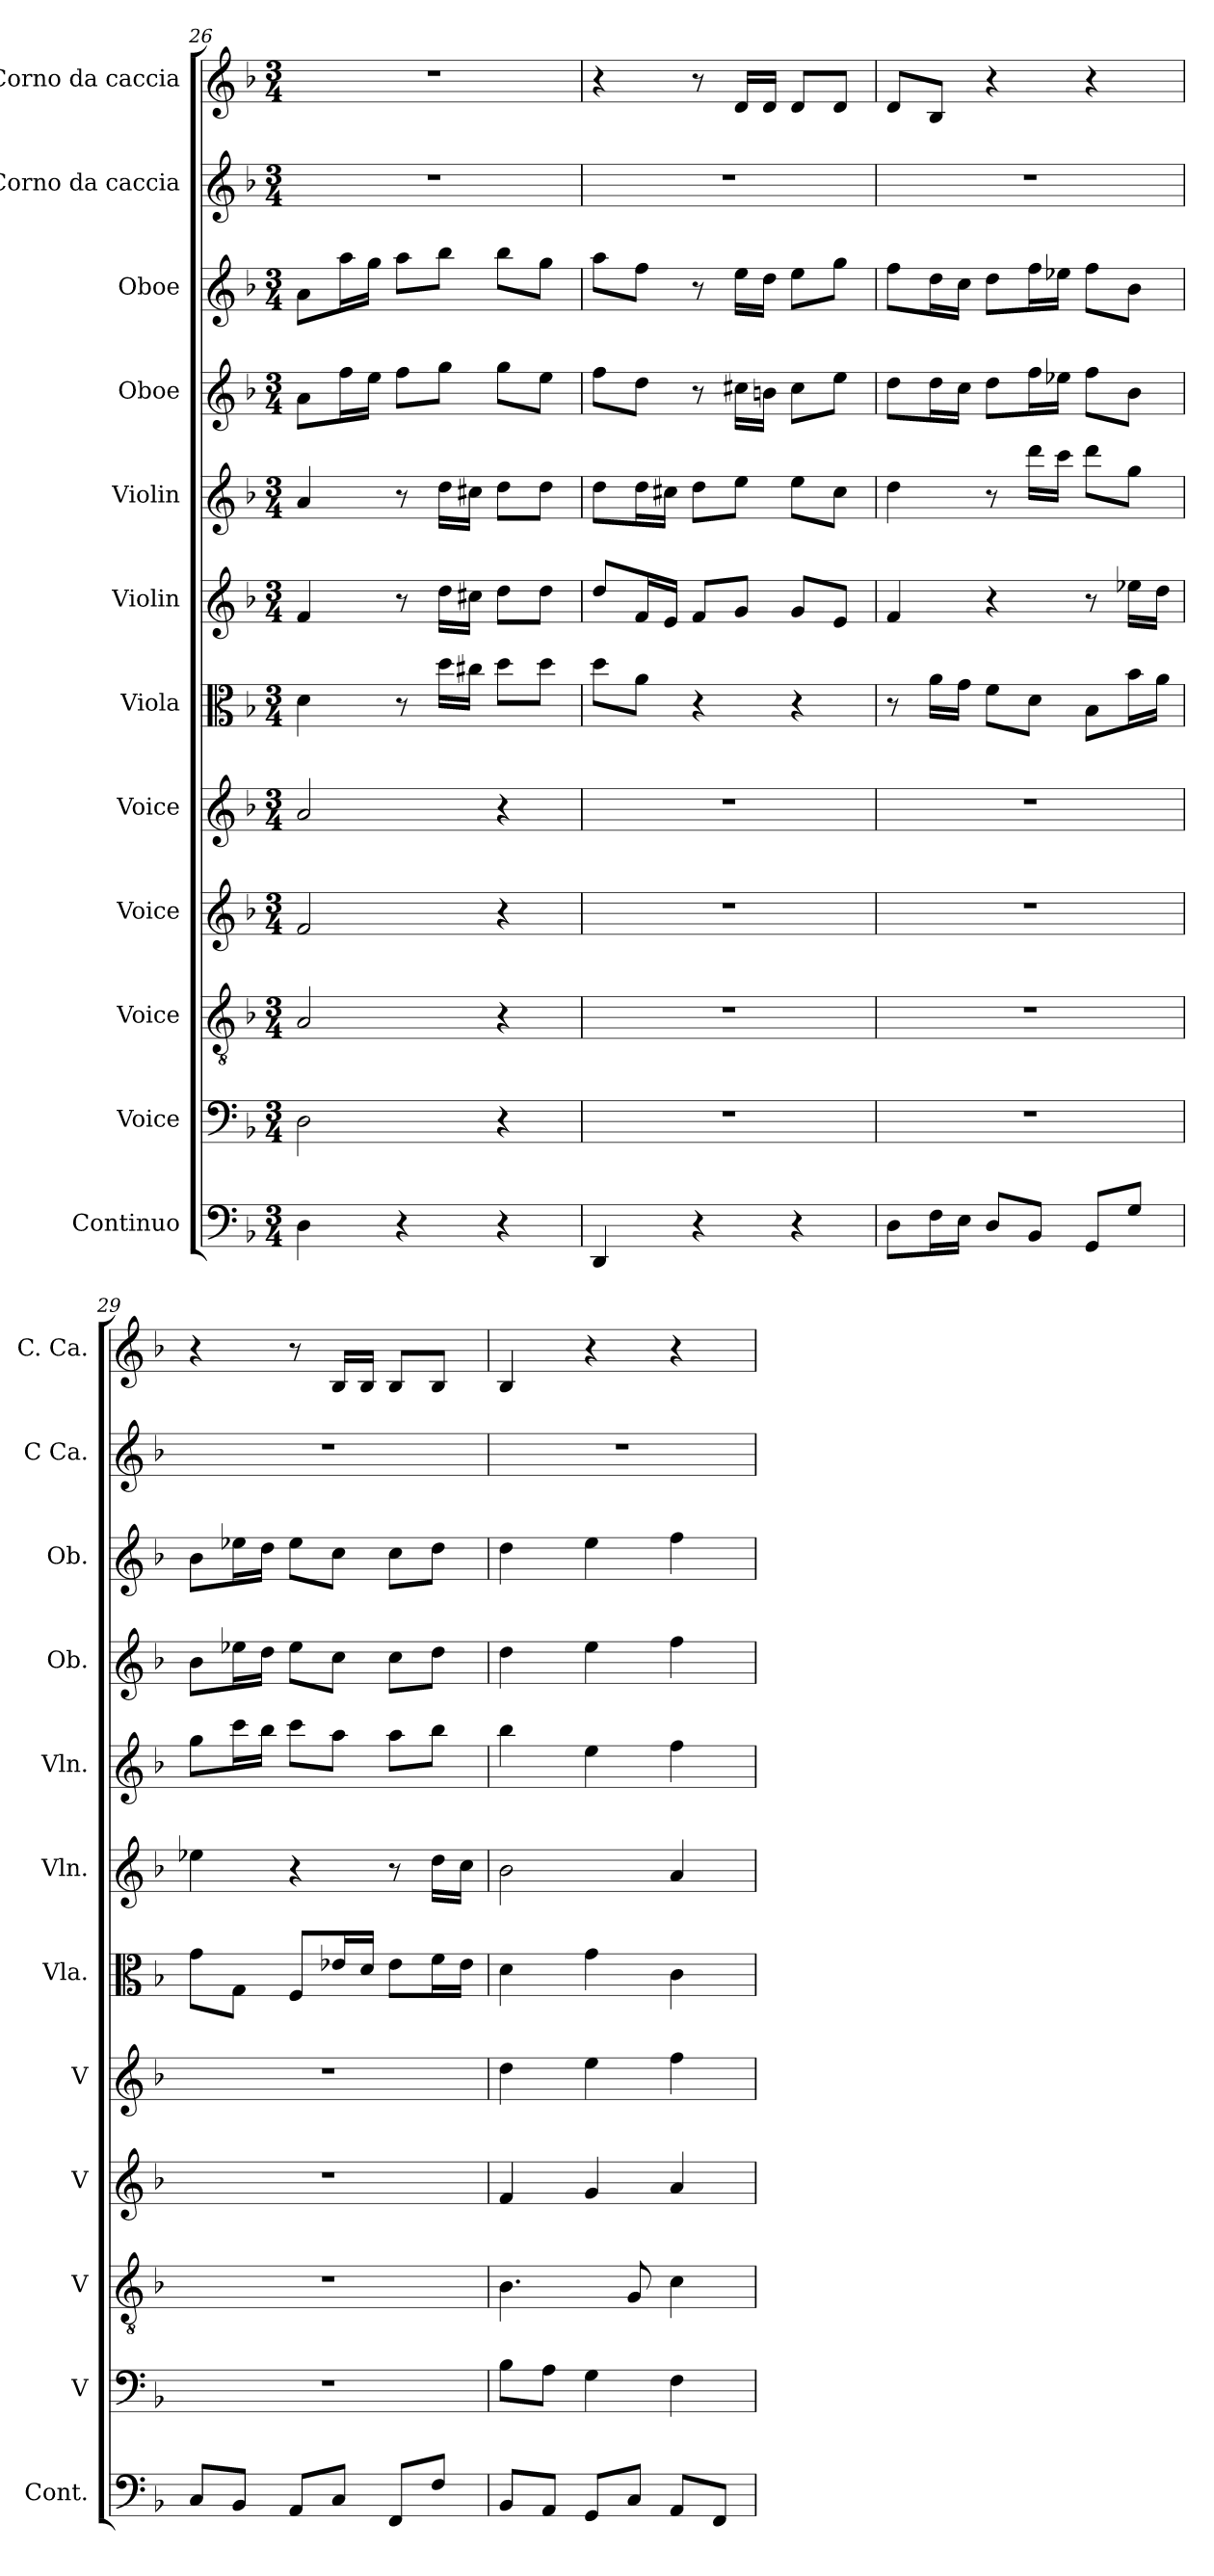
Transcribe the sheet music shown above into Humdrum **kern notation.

**kern	**kern	**kern	**kern	**kern	**kern	**kern	**kern	**kern	**kern	**kern	**kern
*part12	*part11	*part10	*part9	*part8	*part7	*part6	*part5	*part4	*part3	*part2	*part1
*staff12	*staff11	*staff10	*staff9	*staff8	*staff7	*staff6	*staff5	*staff4	*staff3	*staff2	*staff1
*I"Continuo	*I"Voice	*I"Voice	*I"Voice	*I"Voice	*I"Viola	*I"Violin	*I"Violin	*I"Oboe	*I"Oboe	*I"Corno da caccia	*I"Corno da caccia
*I'Cont.	*I'V	*I'V	*I'V	*I'V	*I'Vla.	*I'Vln.	*I'Vln.	*I'Ob.	*I'Ob.	*I'C Ca.	*I'C. Ca.
*clefF4	*clefF4	*clefGv2	*clefG2	*clefG2	*clefC3	*clefG2	*clefG2	*clefG2	*clefG2	*clefG2	*clefG2
*ITrd7c12	*	*	*	*	*	*	*	*	*	*ITrd3c5	*ITrd3c5
*k[b-]	*k[b-]	*k[b-]	*k[b-]	*k[b-]	*k[b-]	*k[b-]	*k[b-]	*k[b-]	*k[b-]	*k[]	*k[]
*M3/4	*M3/4	*M3/4	*M3/4	*M3/4	*M3/4	*M3/4	*M3/4	*M3/4	*M3/4	*M3/4	*M3/4
=26	=26	=26	=26	=26	=26	=26	=26	=26	=26	=26	=26
4DD\	2D\	2A/	2f/	2a/	4d\	4f/	4a/	8a\L	8a\L	2.r	2.r
.	.	.	.	.	.	.	.	16ff\L	16aa\L	.	.
.	.	.	.	.	.	.	.	16ee\JJ	16gg\JJ	.	.
4r	.	.	.	.	8r	8r	8r	8ff\L	8aa\L	.	.
.	.	.	.	.	16dd\LL	16dd\LL	16dd\LL	8gg\J	8bb-\J	.	.
.	.	.	.	.	16cc#X\JJ	16cc#X\JJ	16cc#X\JJ	.	.	.	.
4r	4r	4r	4r	4r	8dd\L	8dd\L	8dd\L	8gg\L	8bb-\L	.	.
.	.	.	.	.	8dd\J	8dd\J	8dd\J	8ee\J	8gg\J	.	.
=27	=27	=27	=27	=27	=27	=27	=27	=27	=27	=27	=27
4DDD/	2.r	2.r	2.r	2.r	8dd\L	8dd/L	8dd\L	8ff\L	8aa\L	2.r	4r
.	.	.	.	.	8a\J	16f/L	16dd\L	8dd\J	8ff\J	.	.
.	.	.	.	.	.	16e/JJ	16cc#X\JJ	.	.	.	.
4r	.	.	.	.	4r	8f/L	8dd\L	8r	8r	.	8r
.	.	.	.	.	.	8g/J	8ee\J	16cc#X\LL	16ee\LL	.	16A/LL
.	.	.	.	.	.	.	.	16bn\JJ	16dd\JJ	.	16A/JJ
4r	.	.	.	.	4r	8g/L	8ee\L	8cc#\L	8ee\L	.	8A/L
.	.	.	.	.	.	8e/J	8cc#\J	8ee\J	8gg\J	.	8A/J
!!LO:PB:g=z
=28	=28	=28	=28	=28	=28	=28	=28	=28	=28	=28	=28
8DD\L	2.r	2.r	2.r	2.r	8r	4f/	4dd\	8dd\L	8ff\L	2.r	8A/L
16FF\L	.	.	.	.	16a\LL	.	.	16dd\L	16dd\L	.	8F/J
16EE\JJ	.	.	.	.	16g\JJ	.	.	16cc\JJ	16cc\JJ	.	.
8DD/L	.	.	.	.	8f\L	4r	8r	8dd\L	8dd\L	.	4r
8BBB-/J	.	.	.	.	8d\J	.	16ddd\LL	16ff\L	16ff\L	.	.
.	.	.	.	.	.	.	16ccc\JJ	16ee-X\JJ	16ee-X\JJ	.	.
8GGG/L	.	.	.	.	8B-\L	8r	8ddd\L	8ff\L	8ff\L	.	4r
8GG/J	.	.	.	.	16b-\L	16ee-X\LL	8gg\J	8b-\J	8b-\J	.	.
.	.	.	.	.	16a\JJ	16dd\JJ	.	.	.	.	.
=29	=29	=29	=29	=29	=29	=29	=29	=29	=29	=29	=29
8CC/L	2.r	2.r	2.r	2.r	8g\L	4ee-X\	8gg\L	8b-\L	8b-\L	2.r	4r
8BBB-/J	.	.	.	.	8G\J	.	16ccc\L	16ee-X\L	16ee-X\L	.	.
.	.	.	.	.	.	.	16bb-\JJ	16dd\JJ	16dd\JJ	.	.
8AAA/L	.	.	.	.	8F/L	4r	8ccc\L	8ee-\L	8ee-\L	.	8r
8CC/J	.	.	.	.	16e-X/L	.	8aa\J	8cc\J	8cc\J	.	16F/LL
.	.	.	.	.	16d/JJ	.	.	.	.	.	16F/JJ
8FFF/L	.	.	.	.	8e-\L	8r	8aa\L	8cc\L	8cc\L	.	8F/L
8FF/J	.	.	.	.	16f\L	16dd\LL	8bb-\J	8dd\J	8dd\J	.	8F/J
.	.	.	.	.	16e-\JJ	16cc\JJ	.	.	.	.	.
=30	=30	=30	=30	=30	=30	=30	=30	=30	=30	=30	=30
8BBB-/L	8B-\L	4.B-\	4f/	4dd\	4d\	2b-\	4bb-\	4dd\	4dd\	2.r	4F/
8AAA/J	8A\J	.	.	.	.	.	.	.	.	.	.
8GGG/L	4G\	.	4g/	4ee\	4g\	.	4ee\	4ee\	4ee\	.	4r
8CC/J	.	8G/	.	.	.	.	.	.	.	.	.
8AAA/L	4F\	4c\	4a/	4ff\	4c\	4a/	4ff\	4ff\	4ff\	.	4r
8FFF/J	.	.	.	.	.	.	.	.	.	.	.
=	=	=	=	=	=	=	=	=	=	=	=
*-	*-	*-	*-	*-	*-	*-	*-	*-	*-	*-	*-
